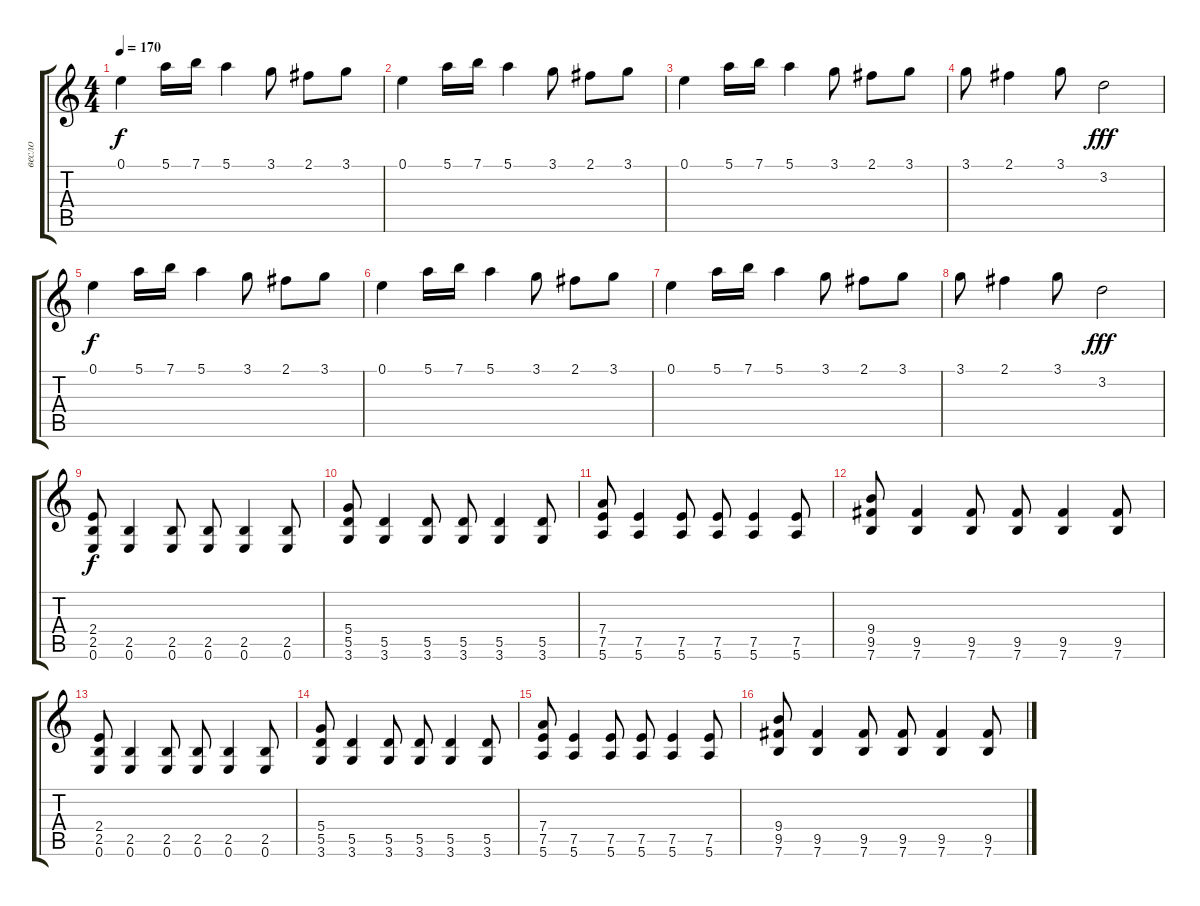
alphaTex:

\track ("весло" "весло") {instrument overdrivenguitar}
\staff {score tabs}
\tuning (E4 B3 G3 D3 A2 E2) {hide}
\ts (4 4)
\tempo 170
\clef g2
\ks c
0.1.4{dy f volume 16 instrument overdrivenguitar} 5.1.16 7.1.16 5.1.4 3.1.8 2.1.8 3.1.8 |
0.1.4 5.1.16 7.1.16 5.1.4 3.1.8 2.1.8 3.1.8 |
0.1.4 5.1.16 7.1.16 5.1.4 3.1.8 2.1.8 3.1.8 |
3.1.8 2.1.4 3.1.8 3.2.2{dy fff} |
0.1.4{dy f} 5.1.16 7.1.16 5.1.4 3.1.8 2.1.8 3.1.8 |
0.1.4 5.1.16 7.1.16 5.1.4 3.1.8 2.1.8 3.1.8 |
0.1.4 5.1.16 7.1.16 5.1.4 3.1.8 2.1.8 3.1.8 |
3.1.8 2.1.4 3.1.8 3.2.2{dy fff} |
(2.4 2.5 0.6).8{dy f volume 12} (2.5 0.6).4 (2.5 0.6).8 (2.5 0.6).8 (2.5 0.6).4 (2.5 0.6).8 |
(5.4 5.5 3.6).8 (5.5 3.6).4 (5.5 3.6).8 (5.5 3.6).8 (5.5 3.6).4 (5.5 3.6).8 |
(7.4 7.5 5.6).8 (7.5 5.6).4 (7.5 5.6).8 (7.5 5.6).8 (7.5 5.6).4 (7.5 5.6).8 |
(9.4 9.5 7.6).8 (9.5 7.6).4 (9.5 7.6).8 (9.5 7.6).8 (9.5 7.6).4 (9.5 7.6).8 |
(2.4 2.5 0.6).8 (2.5 0.6).4 (2.5 0.6).8 (2.5 0.6).8 (2.5 0.6).4 (2.5 0.6).8 |
(5.4 5.5 3.6).8 (5.5 3.6).4 (5.5 3.6).8 (5.5 3.6).8 (5.5 3.6).4 (5.5 3.6).8 |
(7.4 7.5 5.6).8 (7.5 5.6).4 (7.5 5.6).8 (7.5 5.6).8 (7.5 5.6).4 (7.5 5.6).8 |
(9.4 9.5 7.6).8 (9.5 7.6).4 (9.5 7.6).8 (9.5 7.6).8 (9.5 7.6).4 (9.5 7.6).8
